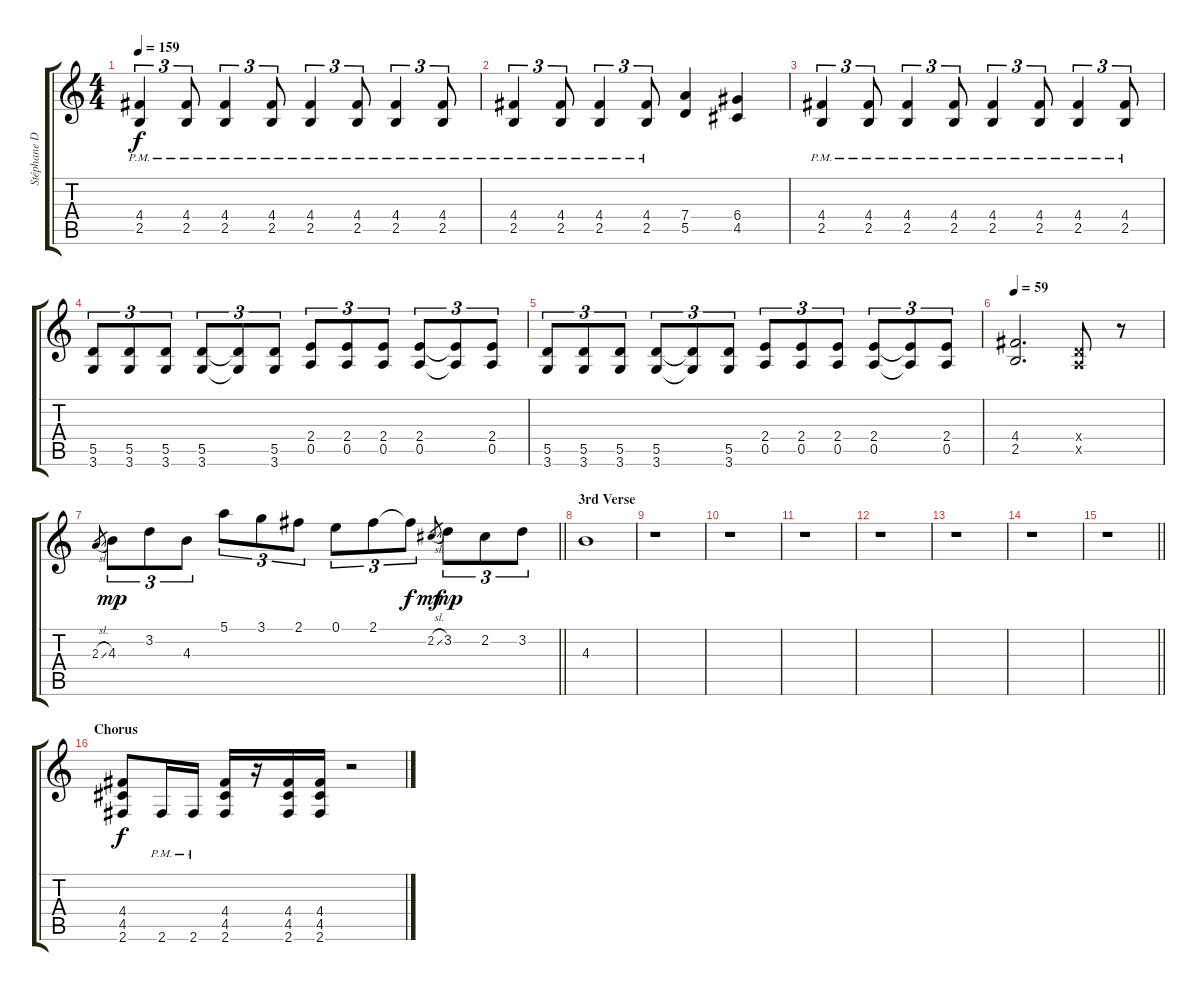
\track ("Stéphane Dumont" "Stéphane D") {instrument overdrivenguitar}
\staff {score tabs}
\tuning (E4 B3 G3 D3 A2 E2) {hide}
\ts (4 4)
\tempo 159
\clef g2
\ks c
(4.4 2.5{pm}).4{tu (3 2) dy f} (4.4 2.5{pm}).8{tu (3 2)} (4.4 2.5{pm}).4{tu (3 2)} (4.4 2.5{pm}).8{tu (3 2)} (4.4 2.5{pm}).4{tu (3 2)} (4.4 2.5{pm}).8{tu (3 2)} (4.4 2.5{pm}).4{tu (3 2)} (4.4 2.5{pm}).8{tu (3 2)} |
(4.4 2.5{pm}).4{tu (3 2)} (4.4 2.5{pm}).8{tu (3 2)} (4.4 2.5{pm}).4{tu (3 2)} (4.4 2.5{pm}).8{tu (3 2)} (7.4 5.5).4 (6.4 4.5).4 |
(4.4 2.5{pm}).4{tu (3 2)} (4.4 2.5{pm}).8{tu (3 2)} (4.4 2.5{pm}).4{tu (3 2)} (4.4 2.5{pm}).8{tu (3 2)} (4.4 2.5{pm}).4{tu (3 2)} (4.4 2.5{pm}).8{tu (3 2)} (4.4 2.5{pm}).4{tu (3 2)} (4.4 2.5{pm}).8{tu (3 2)} |
(5.5 3.6).8{tu (3 2)} (5.5 3.6).8{tu (3 2)} (5.5 3.6).8{tu (3 2)} (5.5 3.6).8{tu (3 2)} (5.5{t} 3.6{t}).8{tu (3 2)} (5.5 3.6).8{tu (3 2)} (2.4 0.5).8{tu (3 2)} (2.4 0.5).8{tu (3 2)} (2.4 0.5).8{tu (3 2)} (2.4 0.5).8{tu (3 2)} (2.4{t} 0.5{t}).8{tu (3 2)} (2.4 0.5).8{tu (3 2)} |
(5.5 3.6).8{tu (3 2)} (5.5 3.6).8{tu (3 2)} (5.5 3.6).8{tu (3 2)} (5.5 3.6).8{tu (3 2)} (5.5{t} 3.6{t}).8{tu (3 2)} (5.5 3.6).8{tu (3 2)} (2.4 0.5).8{tu (3 2)} (2.4 0.5).8{tu (3 2)} (2.4 0.5).8{tu (3 2)} (2.4 0.5).8{tu (3 2)} (2.4{t} 0.5{t}).8{tu (3 2)} (2.4 0.5).8{tu (3 2)} |
\tempo 59
(4.4 2.5).2{d volume 0} (0.4{x} 0.5{x}).8 r.8{volume 14 instrument acousticguitarsteel} |
\barLineRight lightlight
2.3{sl}.8{gr} 4.3.8{tu (3 2) dy mp} 3.2.8{tu (3 2)} 4.3.8{tu (3 2)} 5.1.8{tu (3 2)} 3.1.8{tu (3 2)} 2.1.8{tu (3 2)} 0.1.8{tu (3 2)} 2.1.8{tu (3 2)} 2.1{t}.8{tu (3 2) dy f} 2.2{sl}.8{gr dy mf} 3.2.8{tu (3 2) dy mp} 2.2.8{tu (3 2)} 3.2.8{tu (3 2)} |
\section ("" "3rd Verse")
4.3.1 |
r.1{instrument overdrivenguitar} |
r.1 |
r.1 |
r.1 |
r.1 |
r.1 |
\barLineRight lightlight
r.1 |
\section ("" "Chorus")
(4.4 4.5 2.6).8{dy f} 2.6{pm}.16 2.6{pm}.16 (4.4 4.5 2.6).16 r.16 (4.4 4.5 2.6).16 (4.4 4.5 2.6).16 r.2
